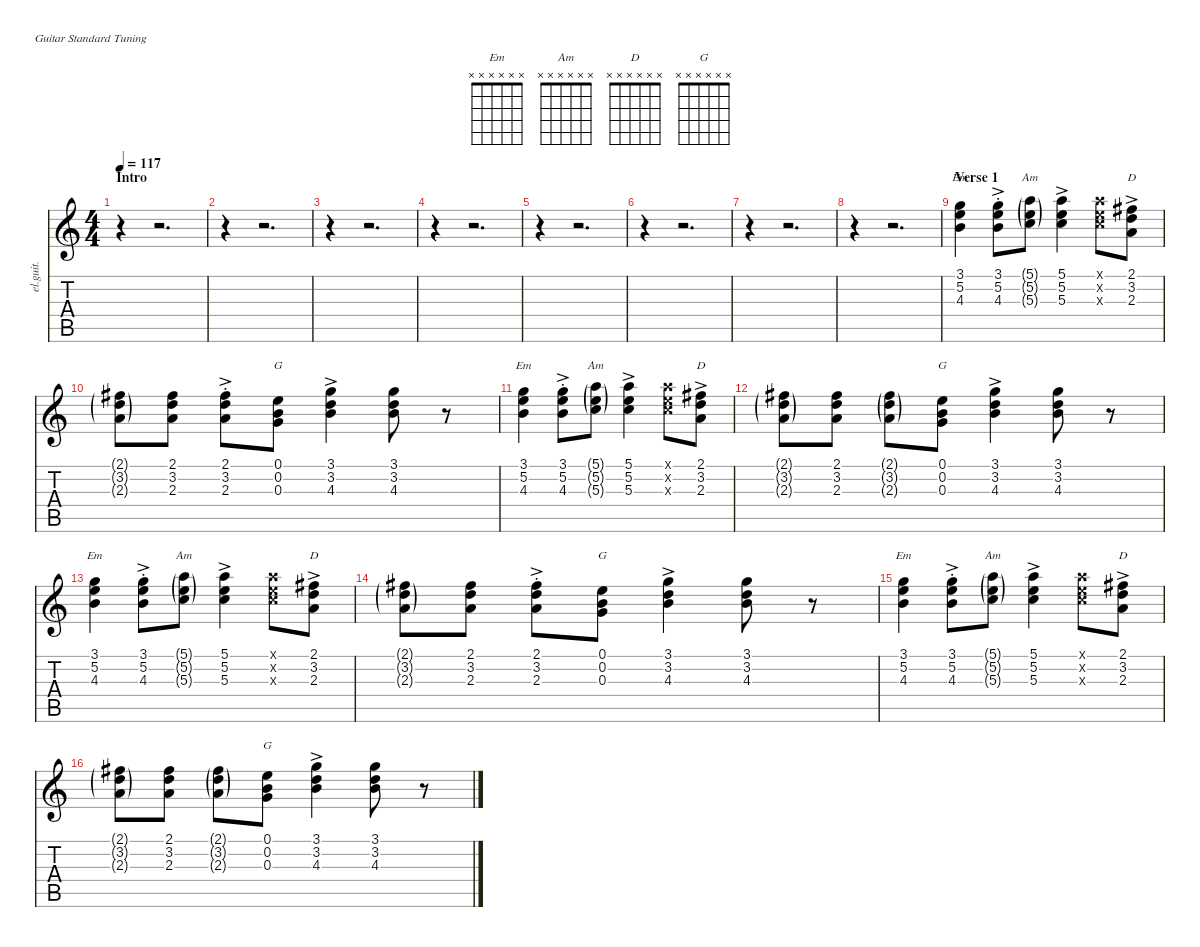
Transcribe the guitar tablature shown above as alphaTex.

\defaultSystemsLayout 4
\hideDynamics
\bracketExtendMode nobrackets
\otherSystemsTrackNameOrientation horizontal
\track ("Rivers Cuomo - Guitar (Studio)" "el.guit.") {instrument electricguitarclean}
\staff {score tabs}
\tuning (E4 B3 G3 D3 A2 E2)
\chord ("Em" x x x x x x)
\chord ("Am" x x x x x x)
\chord ("D" x x x x x x)
\chord ("G" x x x x x x)
\ts (4 4)
\section ("" "Intro")
\tempo 117
\clef g2
\ks c
r.4{dy f instrument electricguitarclean beam Down} r.2{d beam Down} |
r.4{beam Down} r.2{d beam Down} |
r.4{beam Down} r.2{d beam Down} |
r.4{beam Down} r.2{d beam Down} |
r.4{beam Down} r.2{d beam Down} |
r.4{beam Down} r.2{d beam Down} |
r.4{beam Down} r.2{d beam Down} |
r.4{beam Down} r.2{d beam Down} |
\section ("" "Verse 1")
(3.1 5.2 4.3).4{ch "Em" beam Down} (3.1{ac st} 5.2{ac st} 4.3{ac st}).8{beam Down} (5.1{g} 5.2{g} 5.3{g}).8{ch "Am" beam Down} (5.1{ac} 5.2{ac} 5.3{ac}).4{beam Down} (5.1{x} 5.2{x} 5.3{x}).8{beam Down} (2.1{ac acc #} 3.2{ac} 2.3{ac}).8{ch "D" beam Down} |
(2.1{g acc #} 3.2{g} 2.3{g}).8{beam Down} (2.1{acc #} 3.2 2.3).8{beam Down} (2.1{ac st acc #} 3.2{ac st} 2.3{ac st}).8{beam Down} (0.1 0.2 0.3).8{ch "G" beam Down} (3.1{ac} 3.2{ac} 4.3{ac}).4{beam Down} (3.1 3.2 4.3).8{beam Down} r.8{beam Down} |
(3.1 5.2 4.3).4{ch "Em" beam Down} (3.1{ac st} 5.2{ac st} 4.3{ac st}).8{beam Down} (5.1{g} 5.2{g} 5.3{g}).8{ch "Am" beam Down} (5.1{ac} 5.2{ac} 5.3{ac}).4{beam Down} (5.1{x} 5.2{x} 5.3{x}).8{beam Down} (2.1{ac acc #} 3.2{ac} 2.3{ac}).8{ch "D" beam Down} |
(2.1{g acc #} 3.2{g} 2.3{g}).8{beam Down} (2.1{acc #} 3.2 2.3).8{beam Down} (2.1{g acc #} 3.2{g} 2.3{g}).8{beam Down} (0.1 0.2 0.3).8{ch "G" beam Down} (3.1{ac} 3.2{ac} 4.3{ac}).4{beam Down} (3.1 3.2 4.3).8{beam Down} r.8{beam Down} |
(3.1 5.2 4.3).4{ch "Em" beam Down} (3.1{ac st} 5.2{ac st} 4.3{ac st}).8{beam Down} (5.1{g} 5.2{g} 5.3{g}).8{ch "Am" beam Down} (5.1{ac} 5.2{ac} 5.3{ac}).4{beam Down} (5.1{x} 5.2{x} 5.3{x}).8{beam Down} (2.1{ac acc #} 3.2{ac} 2.3{ac}).8{ch "D" beam Down} |
(2.1{g acc #} 3.2{g} 2.3{g}).8{beam Down} (2.1{acc #} 3.2 2.3).8{beam Down} (2.1{ac st acc #} 3.2{ac st} 2.3{ac st}).8{beam Down} (0.1 0.2 0.3).8{ch "G" beam Down} (3.1{ac} 3.2{ac} 4.3{ac}).4{beam Down} (3.1 3.2 4.3).8{beam Down} r.8{beam Down} |
(3.1 5.2 4.3).4{ch "Em" beam Down} (3.1{ac st} 5.2{ac st} 4.3{ac st}).8{beam Down} (5.1{g} 5.2{g} 5.3{g}).8{ch "Am" beam Down} (5.1{ac} 5.2{ac} 5.3{ac}).4{beam Down} (5.1{x} 5.2{x} 5.3{x}).8{beam Down} (2.1{ac acc #} 3.2{ac} 2.3{ac}).8{ch "D" beam Down} |
(2.1{g acc #} 3.2{g} 2.3{g}).8{beam Down} (2.1{acc #} 3.2 2.3).8{beam Down} (2.1{g acc #} 3.2{g} 2.3{g}).8{beam Down} (0.1 0.2 0.3).8{ch "G" beam Down} (3.1{ac} 3.2{ac} 4.3{ac}).4{beam Down} (3.1 3.2 4.3).8{beam Down} r.8{beam Down}
